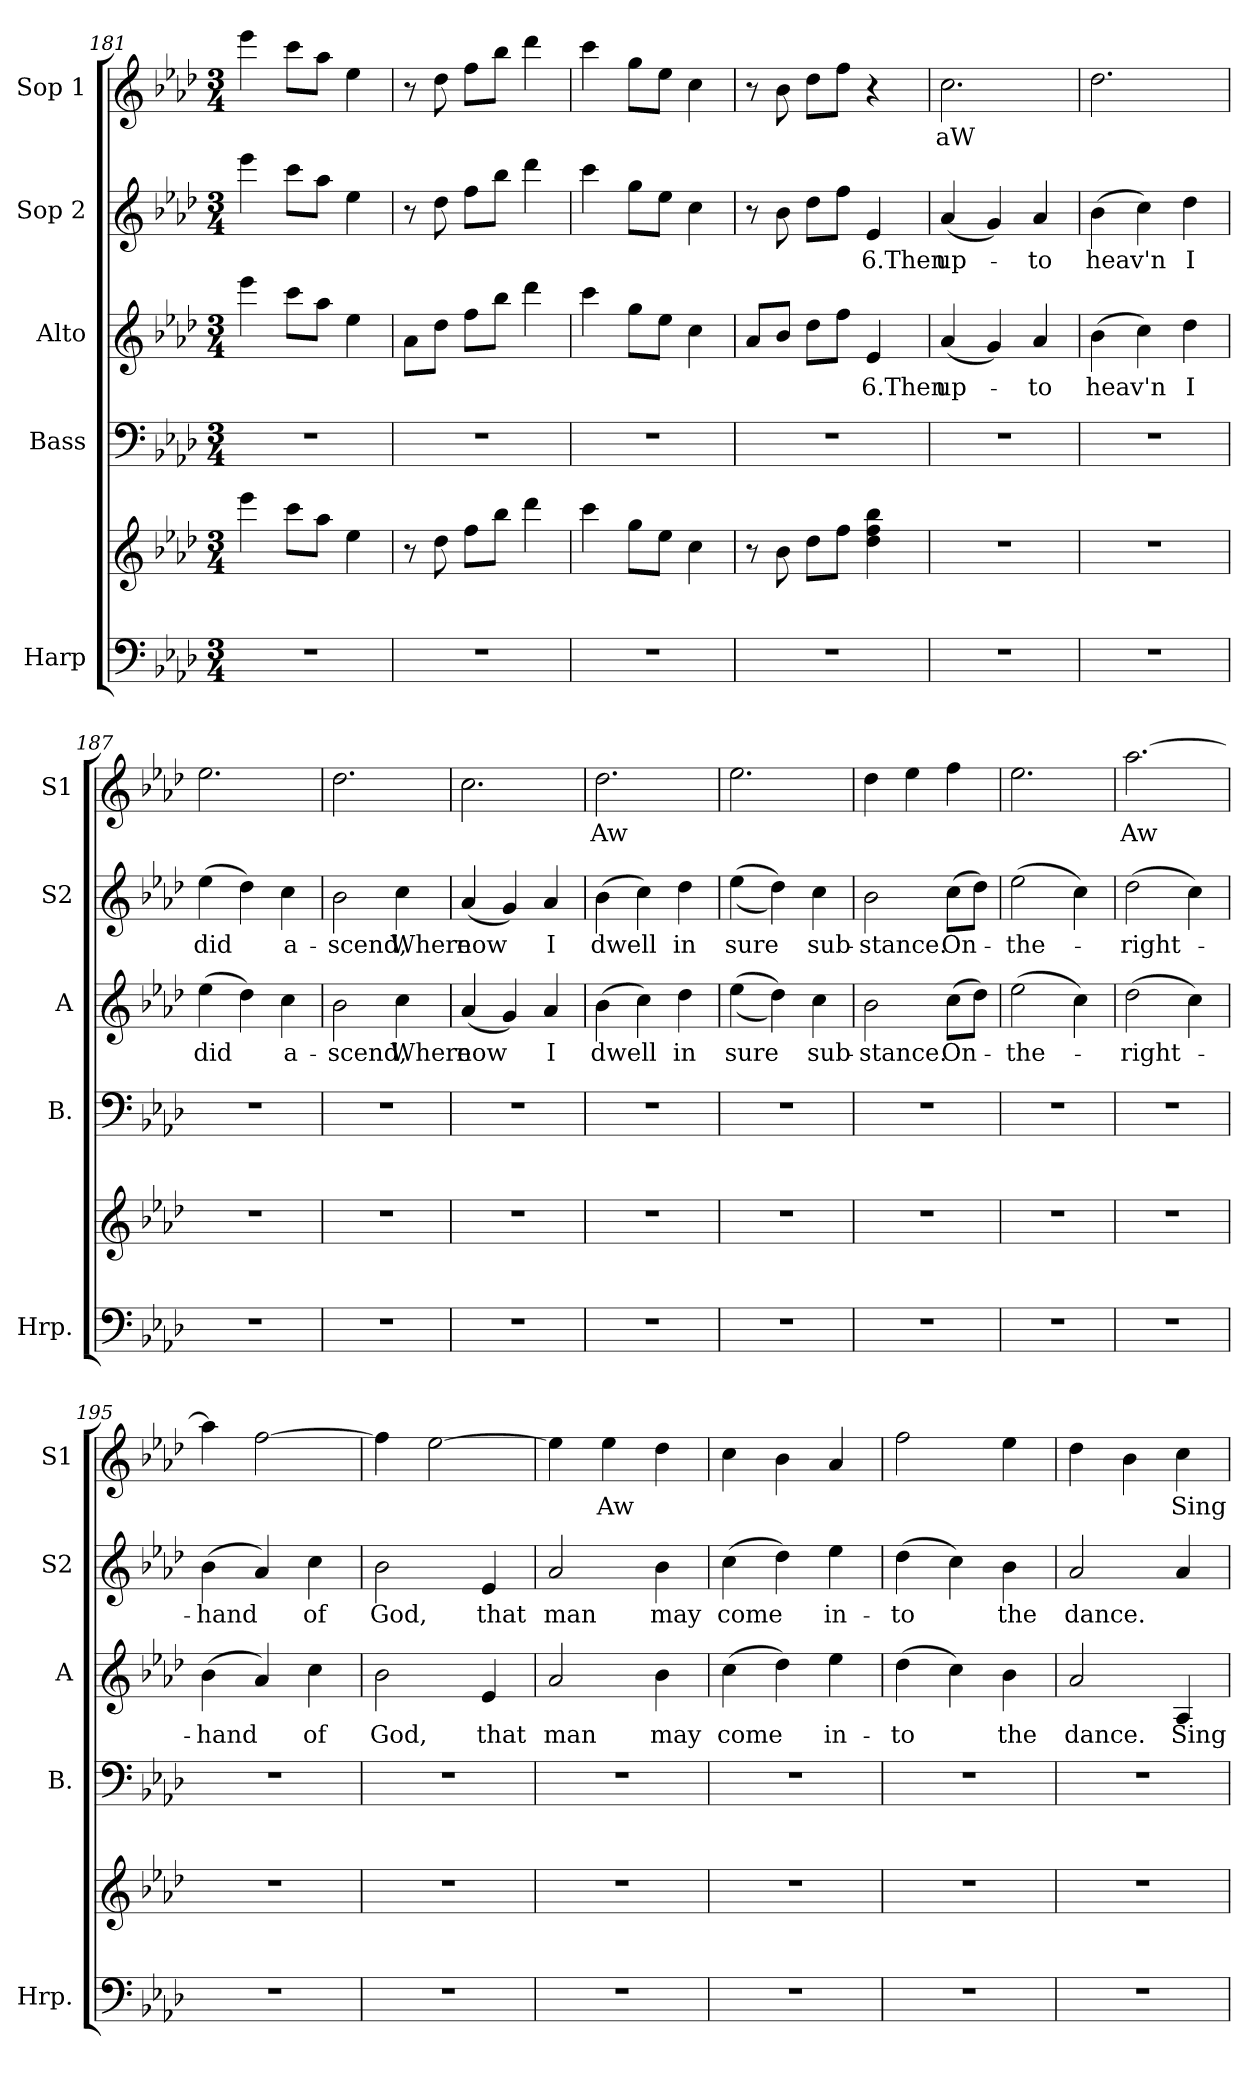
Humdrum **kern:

**kern	**kern	**kern	**kern	**text	**kern	**text	**kern	**text
*part5	*part5	*part4	*part3	*part3	*part2	*part2	*part1	*part1
*staff6	*staff5	*staff4	*staff3	*staff3	*staff2	*staff2	*staff1	*staff1
*I"Harp	*	*I"Bass	*I"Alto	*	*I"Sop 2	*	*I"Sop 1	*
*I'Hrp.	*	*I'B.	*I'A	*	*I'S2	*	*I'S1	*
*clefF4	*clefG2	*clefF4	*clefG2	*	*clefG2	*	*clefG2	*
*k[b-e-a-d-]	*k[b-e-a-d-]	*k[b-e-a-d-]	*k[b-e-a-d-]	*	*k[b-e-a-d-]	*	*k[b-e-a-d-]	*
*M3/4	*M3/4	*M3/4	*M3/4	*	*M3/4	*	*M3/4	*
=181	=181	=181	=181	=181	=181	=181	=181	=181
2.r	4eee-\	2.r	4eee-\	.	4eee-\	.	4eee-\	.
.	8ccc\L	.	8ccc\L	.	8ccc\L	.	8ccc\L	.
.	8aa-\J	.	8aa-\J	.	8aa-\J	.	8aa-\J	.
.	4ee-\	.	4ee-\	.	4ee-\	.	4ee-\	.
=182	=182	=182	=182	=182	=182	=182	=182	=182
2.r	8r	2.r	8a-\L	.	8r	.	8r	.
.	8dd-\	.	8dd-\J	.	8dd-\	.	8dd-\	.
.	8ff\L	.	8ff\L	.	8ff\L	.	8ff\L	.
.	8bb-\J	.	8bb-\J	.	8bb-\J	.	8bb-\J	.
.	4ddd-\	.	4ddd-\	.	4ddd-\	.	4ddd-\	.
!!LO:LB:g=z
=183	=183	=183	=183	=183	=183	=183	=183	=183
2.r	4ccc\	2.r	4ccc\	.	4ccc\	.	4ccc\	.
.	8gg\L	.	8gg\L	.	8gg\L	.	8gg\L	.
.	8ee-\J	.	8ee-\J	.	8ee-\J	.	8ee-\J	.
.	4cc\	.	4cc\	.	4cc\	.	4cc\	.
=184	=184	=184	=184	=184	=184	=184	=184	=184
2.r	8r	2.r	8a-/L	.	8r	.	8r	.
.	8b-\	.	8b-/J	.	8b-\	.	8b-\	.
.	8dd-\L	.	8dd-\L	.	8dd-\L	.	8dd-\L	.
.	8ff\J	.	8ff\J	.	8ff\J	.	8ff\J	.
.	4dd-\ 4ff\ 4bb-\	.	4e-/	6.Then	4e-/	6.Then	4r	.
=185	=185	=185	=185	=185	=185	=185	=185	=185
2.r	2.r	2.r	(4a-/	up-	(4a-/	up-	2.cc\	aW
.	.	.	4g/)	.	4g/)	.	.	.
.	.	.	4a-/	to	4a-/	to	.	.
=186	=186	=186	=186	=186	=186	=186	=186	=186
2.r	2.r	2.r	(4b-\	heav'n	(4b-\	heav'n	2.dd-\	.
.	.	.	4cc\)	.	4cc\)	.	.	.
.	.	.	4dd-\	I	4dd-\	I	.	.
=187	=187	=187	=187	=187	=187	=187	=187	=187
2.r	2.r	2.r	(4ee-\	did	(4ee-\	did	2.ee-\	.
.	.	.	4dd-\)	.	4dd-\)	.	.	.
.	.	.	4cc\	a-	4cc\	a-	.	.
=188	=188	=188	=188	=188	=188	=188	=188	=188
2.r	2.r	2.r	2b-\	-scend,	2b-\	-scend,	2.dd-\	.
.	.	.	4cc\	Where	4cc\	Where	.	.
=189	=189	=189	=189	=189	=189	=189	=189	=189
2.r	2.r	2.r	(4a-/	now	(4a-/	now	2.cc\	.
.	.	.	4g/)	.	4g/)	.	.	.
.	.	.	4a-/	I	4a-/	I	.	.
!!LO:PB:g=z
=190	=190	=190	=190	=190	=190	=190	=190	=190
2.r	2.r	2.r	(4b-\	dwell	(4b-\	dwell	2.dd-\	Aw
.	.	.	4cc\)	.	4cc\)	.	.	.
.	.	.	4dd-\	in	4dd-\	in	.	.
=191	=191	=191	=191	=191	=191	=191	=191	=191
2.r	2.r	2.r	((4ee-\	sure	((4ee-\	sure	2.ee-\	.
.	.	.	4dd-\))	.	4dd-\))	.	.	.
.	.	.	4cc\	sub-	4cc\	sub-	.	.
=192	=192	=192	=192	=192	=192	=192	=192	=192
2.r	2.r	2.r	2b-\	-stance.	2b-\	-stance.	4dd-\	.
.	.	.	.	.	.	.	4ee-\	.
.	.	.	(8cc\L	On-	(8cc\L	On-	4ff\	.
.	.	.	8dd-\J)	.	8dd-\J)	.	.	.
=193	=193	=193	=193	=193	=193	=193	=193	=193
2.r	2.r	2.r	(2ee-\	the-	(2ee-\	the-	2.ee-\	.
.	.	.	4cc\)	.	4cc\)	.	.	.
=194	=194	=194	=194	=194	=194	=194	=194	=194
2.r	2.r	2.r	(2dd-\	right-	(2dd-\	right-	[2.aa-\	Aw
.	.	.	4cc\)	.	4cc\)	.	.	.
=195	=195	=195	=195	=195	=195	=195	=195	=195
2.r	2.r	2.r	(4b-\	-hand	(4b-\	-hand	4aa-\]	.
.	.	.	4a-/)	.	4a-/)	.	[2ff\	.
.	.	.	4cc\	of	4cc\	of	.	.
=196	=196	=196	=196	=196	=196	=196	=196	=196
2.r	2.r	2.r	2b-\	God,	2b-\	God,	4ff\]	.
.	.	.	.	.	.	.	[2ee-\	.
.	.	.	4e-/	that	4e-/	that	.	.
!!LO:LB:g=z
=197	=197	=197	=197	=197	=197	=197	=197	=197
2.r	2.r	2.r	2a-/	man	2a-/	man	4ee-\]	.
.	.	.	.	.	.	.	4ee-\	Aw
.	.	.	4b-\	may	4b-\	may	4dd-\	.
=198	=198	=198	=198	=198	=198	=198	=198	=198
2.r	2.r	2.r	(4cc\	come	(4cc\	come	4cc\	.
.	.	.	4dd-\)	.	4dd-\)	.	4b-\	.
.	.	.	4ee-\	in-	4ee-\	in-	4a-/	.
=199	=199	=199	=199	=199	=199	=199	=199	=199
2.r	2.r	2.r	(4dd-\	-to	(4dd-\	-to	2ff\	.
.	.	.	4cc\)	.	4cc\)	.	.	.
.	.	.	4b-\	the	4b-\	the	4ee-\	.
=200	=200	=200	=200	=200	=200	=200	=200	=200
2.r	2.r	2.r	2a-/	dance.	2a-/	dance.	4dd-\	.
.	.	.	.	.	.	.	4b-\	.
.	.	.	4A-/	Sing	4a-/	.	4cc\	Sing
=	=	=	=	=	=	=	=	=
*-	*-	*-	*-	*-	*-	*-	*-	*-
